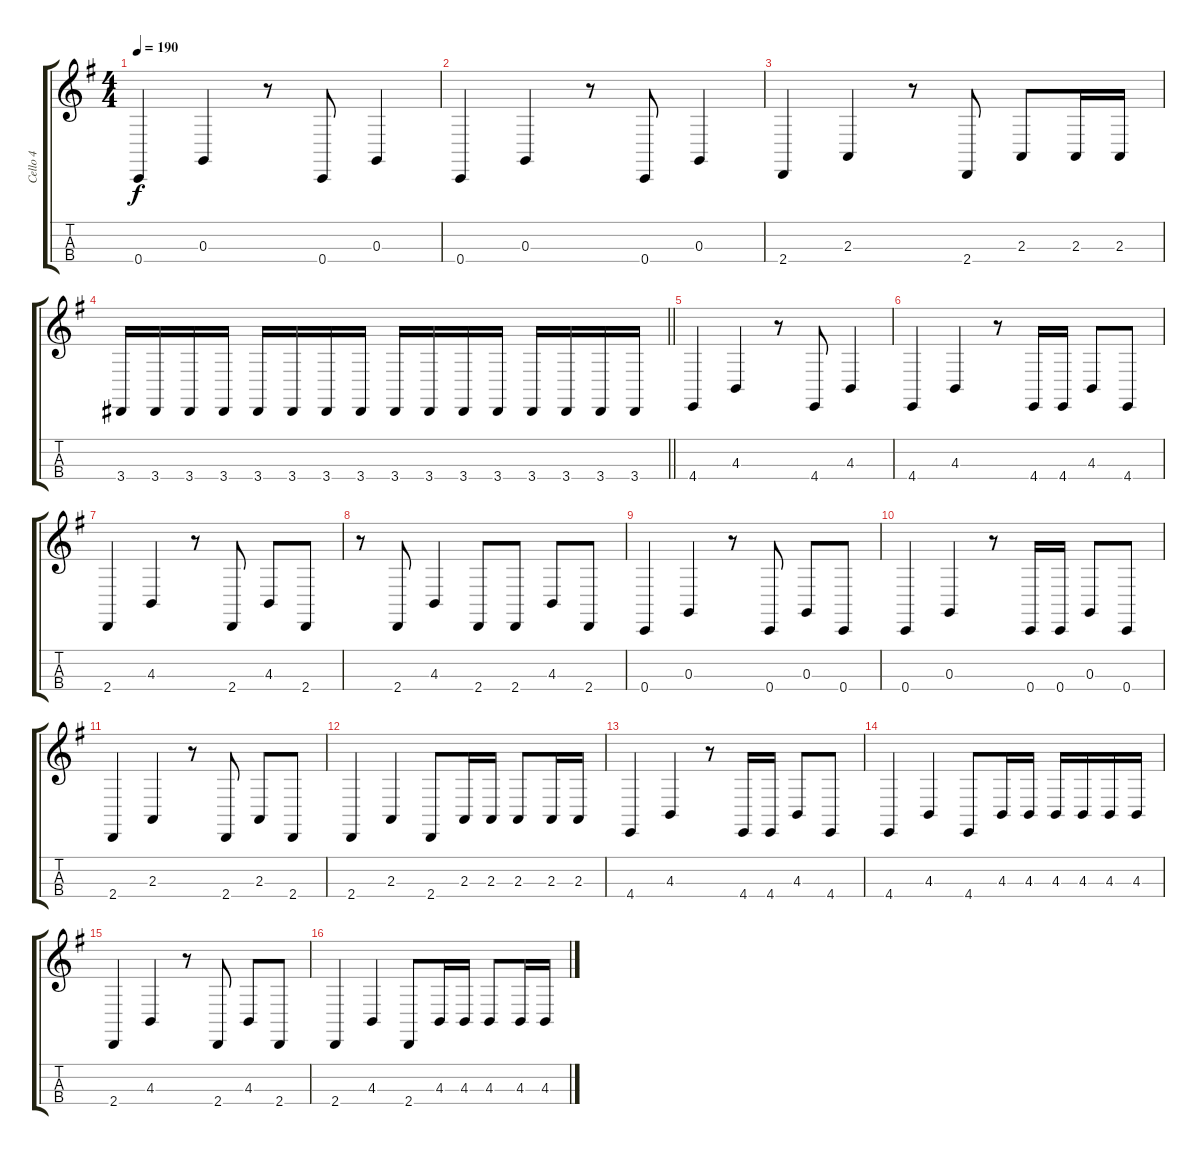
\track ("Cello 4" "Cello 4") {instrument cello}
\staff {score tabs}
\tuning (A3 D3 G2 C2) {hide}
\ts (4 4)
\tempo 190
\clef g2
\ks g
0.4.4{dy f} 0.3.4 r.8 0.4.8 0.3.4 |
0.4.4 0.3.4 r.8 0.4.8 0.3.4 |
2.4.4 2.3.4 r.8 2.4.8 2.3.8 2.3.16 2.3.16 |
\barLineRight lightlight
3.4.16 3.4.16 3.4.16 3.4.16 3.4.16 3.4.16 3.4.16 3.4.16 3.4.16 3.4.16 3.4.16 3.4.16 3.4.16 3.4.16 3.4.16 3.4.16 |
\section ("" "")
4.4.4 4.3.4 r.8 4.4.8 4.3.4 |
4.4.4 4.3.4 r.8 4.4.16 4.4.16 4.3.8 4.4.8 |
2.4.4 4.3.4 r.8 2.4.8 4.3.8 2.4.8 |
r.8 2.4.8 4.3.4 2.4.8 2.4.8 4.3.8 2.4.8 |
0.4.4 0.3.4 r.8 0.4.8 0.3.8 0.4.8 |
0.4.4 0.3.4 r.8 0.4.16 0.4.16 0.3.8 0.4.8 |
2.4.4 2.3.4 r.8 2.4.8 2.3.8 2.4.8 |
2.4.4 2.3.4 2.4.8 2.3.16 2.3.16 2.3.8 2.3.16 2.3.16 |
4.4.4 4.3.4 r.8 4.4.16 4.4.16 4.3.8 4.4.8 |
4.4.4 4.3.4 4.4.8 4.3.16 4.3.16 4.3.16 4.3.16 4.3.16 4.3.16 |
2.4.4 4.3.4 r.8 2.4.8 4.3.8 2.4.8 |
2.4.4 4.3.4 2.4.8 4.3.16 4.3.16 4.3.8 4.3.16 4.3.16
